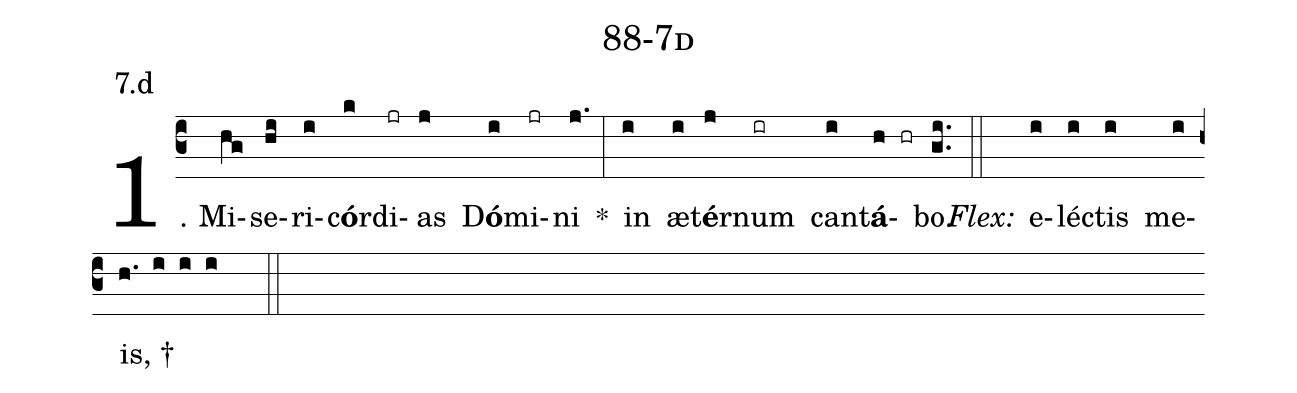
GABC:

name: 88-7d;
annotation: 7.d;
%%
(c3)1. Mi(hg)se(hi)ri(i)c<b>ó</b>r(k)di(jr)as(j) D<b>ó</b>(i)mi(jr)ni(j.) *(:) in(i) æ(i)t<b>é</b>r(j)num(ir) can(i)t<b>á</b>(h hr)bo.(gi..) (::)
<i>Flex:</i>()  e(i)léc(i)tis(i) me(i)is, †(h. i i i  ::)
